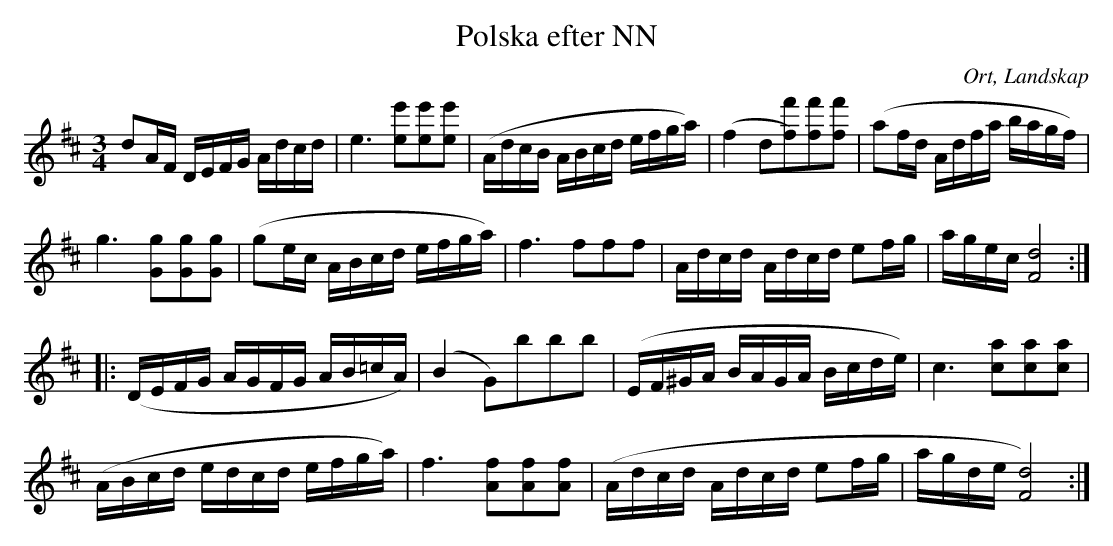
X:1
T:Polska efter NN
O:Ort, Landskap
M:3/4
L:1/16
K:D
d2AF DEFG Adcd|e6 [e2e'2][e2e'2][e2e'2]|(AdcB ABcd efga)|(f4 d2[f2)f'2][f2f'2][f2f'2]|(a2fd Adfa bagf)|
g6 [G2g2][G2g2][G2g2]|(g2ec ABcd efga)|f6 f2f2f2|Adcd Adcd e2fg|agec [F8d8]:|
|:(DEFG AGFG AB=cA)|(B4 G2)b2b2b2|(EF^GA BAGA Bcde)|c6 [c2a2][c2a2][c2a2]|
(ABcd edcd efga)|f6 [A2f2][A2f2][A2f2]|(Adcd Adcd e2fg|agde [F8d8]):|
